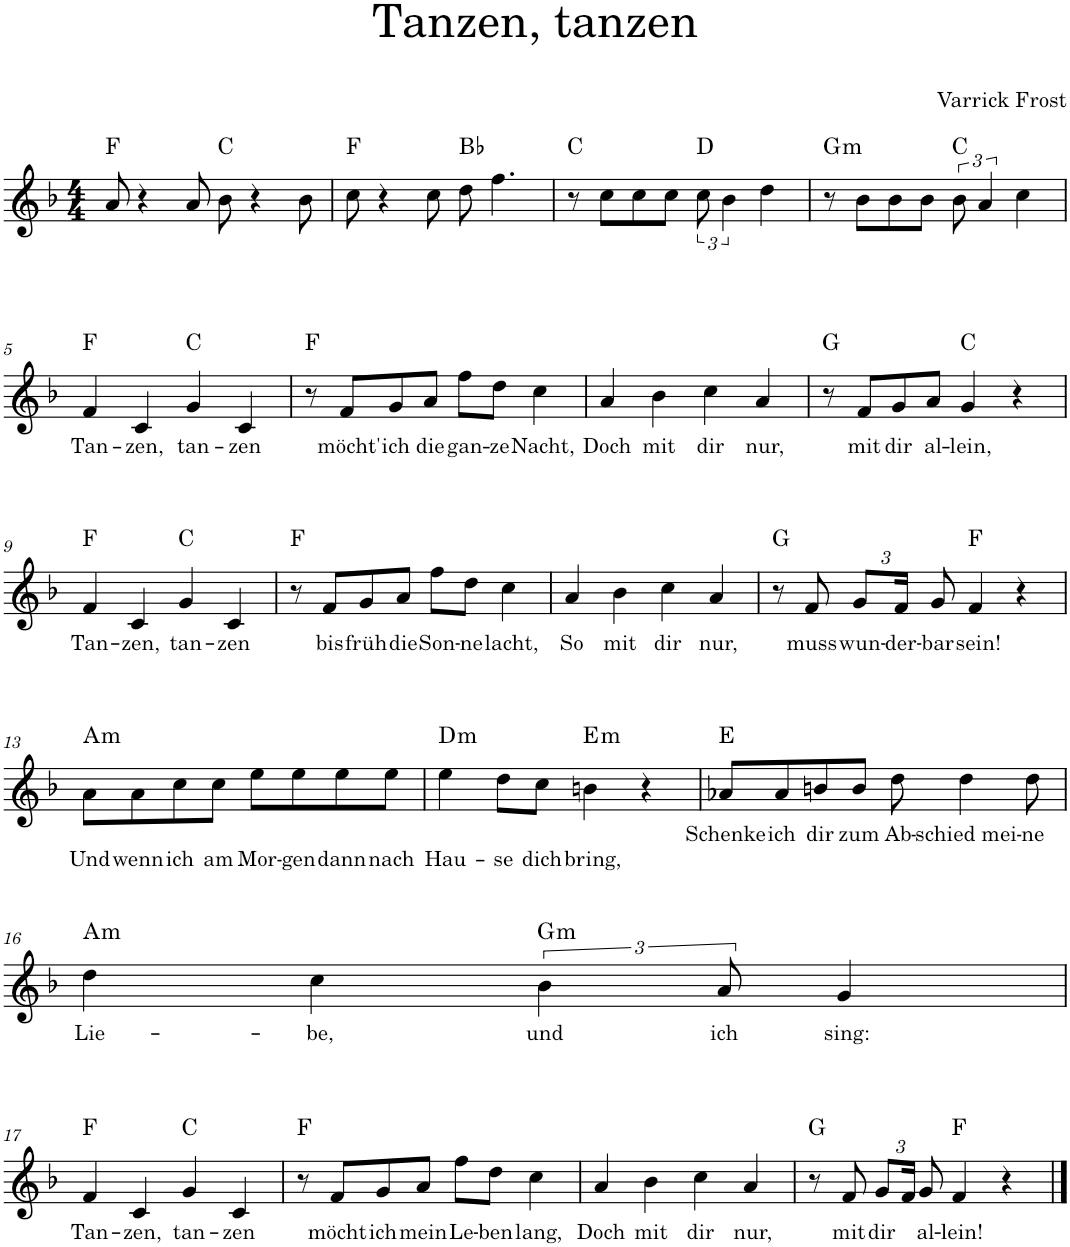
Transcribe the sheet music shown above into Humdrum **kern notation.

**kern	**text	**text	**harte
*part1	*part1	*part1	*part1
*staff1	*staff1	*staff1	*
*I"Piano	*	*	*
*I'Pno.	*	*	*
*clefG2	*	*	*
*k[b-]	*	*	*
*M4/4	*	*	*
=1	=1	=1	=1
8a/	.	.	F:maj
4r	.	.	.
8a/	.	.	.
8b-\	.	.	C:maj
4r	.	.	.
8b-\	.	.	.
=2	=2	=2	=2
8cc\	.	.	F:maj
4r	.	.	.
8cc\	.	.	.
8dd\	.	.	Bb:maj
4.ff\	.	.	.
=3	=3	=3	=3
8r	.	.	C:maj
8cc\L	.	.	.
8cc\	.	.	.
8cc\J	.	.	.
12cc\	.	.	D:maj
6b-\	.	.	.
4dd\	.	.	.
=4	=4	=4	=4
!	!	!	!LO:H:kt=m
8r	.	.	G:min
8b-\L	.	.	.
8b-\	.	.	.
8b-\J	.	.	.
12b-\	.	.	C:maj
6a/	.	.	.
4cc\	.	.	.
!!LO:LB:g=z
=5	=5	=5	=5
!	!LO:LY:b	!	!
4f/	Tan-	.	F:maj
!	!LO:LY:b	!	!
4c/	-zen,	.	.
!	!LO:LY:b	!	!
4g/	tan-	.	C:maj
!	!LO:LY:b	!	!
4c/	-zen	.	.
=6	=6	=6	=6
8r	.	.	F:maj
!	!LO:LY:b	!	!
8f/L	möcht'	.	.
!	!LO:LY:b	!	!
8g/	ich	.	.
!	!LO:LY:b	!	!
8a/J	die	.	.
!	!LO:LY:b	!	!
8ff\L	gan-	.	.
!	!LO:LY:b	!	!
8dd\J	-ze	.	.
!	!LO:LY:b	!	!
4cc\	Nacht,	.	.
=7	=7	=7	=7
!	!LO:LY:b	!	!
4a/	Doch	.	.
!	!LO:LY:b	!	!
4b-\	mit	.	.
!	!LO:LY:b	!	!
4cc\	dir	.	.
!	!LO:LY:b	!	!
4a/	nur,	.	.
=8	=8	=8	=8
8r	.	.	G:maj
!	!LO:LY:b	!	!
8f/L	mit	.	.
!	!LO:LY:b	!	!
8g/	dir	.	.
!	!LO:LY:b	!	!
8a/J	al-	.	.
!	!LO:LY:b	!	!
4g/	-lein,	.	C:maj
4r	.	.	.
!!LO:LB:g=z
=9	=9	=9	=9
!	!LO:LY:b	!	!
4f/	Tan-	.	F:maj
!	!LO:LY:b	!	!
4c/	-zen,	.	.
!	!LO:LY:b	!	!
4g/	tan-	.	C:maj
!	!LO:LY:b	!	!
4c/	-zen	.	.
=10	=10	=10	=10
8r	.	.	F:maj
!	!LO:LY:b	!	!
8f/L	bis	.	.
!	!LO:LY:b	!	!
8g/	früh	.	.
!	!LO:LY:b	!	!
8a/J	die	.	.
!	!LO:LY:b	!	!
8ff\L	Son-	.	.
!	!LO:LY:b	!	!
8dd\J	-ne	.	.
!	!LO:LY:b	!	!
4cc\	lacht,	.	.
=11	=11	=11	=11
!	!LO:LY:b	!	!
4a/	So	.	.
!	!LO:LY:b	!	!
4b-\	mit	.	.
!	!LO:LY:b	!	!
4cc\	dir	.	.
!	!LO:LY:b	!	!
4a/	nur,	.	.
=12	=12	=12	=12
8r	.	.	G:maj
!	!LO:LY:b	!	!
8f/	muss	.	.
*Xbrackettup	*	*	*
!	!LO:LY:b	!	!
12g/L	wun-	.	.
!	!LO:LY:b	!	!
24f/Jk	-der-	.	.
!	!LO:LY:b	!	!
8g/	-bar	.	.
!	!LO:LY:b	!	!
4f/	sein!	.	F:maj
4r	.	.	.
!!LO:LB:g=z
=13	=13	=13	=13
!	!	!LO:LY:b	!LO:H:kt=m
8a\L	.	Und	A:min
!	!	!LO:LY:b	!
8a\	.	wenn	.
!	!	!LO:LY:b	!
8cc\	.	ich	.
!	!	!LO:LY:b	!
8cc\J	.	am	.
!	!	!LO:LY:b	!
8ee\L	.	Mor-	.
!	!	!LO:LY:b	!
8ee\	.	-gen	.
!	!	!LO:LY:b	!
8ee\	.	dann	.
!	!	!LO:LY:b	!
8ee\J	.	nach	.
=14	=14	=14	=14
!	!	!LO:LY:b	!LO:H:kt=m
4ee\	.	Hau-	D:min
!	!	!LO:LY:b	!
8dd\L	.	-se	.
!	!	!LO:LY:b	!
8cc\J	.	dich	.
!	!	!LO:LY:b	!LO:H:kt=m
4bn\	.	bring,	E:min
4r	.	.	.
=15	=15	=15	=15
!	!LO:LY:b	!	!
8a-X/L	Schenke	.	E:maj
!	!LO:LY:b	!	!
8a-/	ich	.	.
!	!LO:LY:b	!	!
8bn/	dir	.	.
!	!LO:LY:b	!	!
8b/J	zum	.	.
!	!LO:LY:b	!	!
8dd\	Ab-	.	.
!	!LO:LY:b	!	!
4dd\	-schied mei-	.	.
!	!LO:LY:b	!	!
8dd\	-ne	.	.
!!LO:LB:g=z
=16	=16	=16	=16
!	!LO:LY:b	!	!LO:H:kt=m
4dd\	Lie-	.	A:min
!	!LO:LY:b	!	!
4cc\	-be,	.	.
*brackettup	*	*	*
!	!LO:LY:b	!	!LO:H:kt=m
6b-\	und	.	G:min
!	!LO:LY:b	!	!
12a/	ich	.	.
!	!LO:LY:b	!	!
4g/	sing:	.	.
!!LO:LB:g=z
=17	=17	=17	=17
!	!LO:LY:b	!	!
4f/	Tan-	.	F:maj
!	!LO:LY:b	!	!
4c/	-zen,	.	.
!	!LO:LY:b	!	!
4g/	tan-	.	C:maj
!	!LO:LY:b	!	!
4c/	-zen	.	.
=18	=18	=18	=18
8r	.	.	F:maj
!	!LO:LY:b	!	!
8f/L	möcht	.	.
!	!LO:LY:b	!	!
8g/	ich	.	.
!	!LO:LY:b	!	!
8a/J	mein	.	.
!	!LO:LY:b	!	!
8ff\L	Le-	.	.
!	!LO:LY:b	!	!
8dd\J	-ben	.	.
!	!LO:LY:b	!	!
4cc\	lang,	.	.
=19	=19	=19	=19
!	!LO:LY:b	!	!
4a/	Doch	.	.
!	!LO:LY:b	!	!
4b-\	mit	.	.
!	!LO:LY:b	!	!
4cc\	dir	.	.
!	!LO:LY:b	!	!
4a/	nur,	.	.
=20	=20	=20	=20
8r	.	.	G:maj
!	!LO:LY:b	!	!
8f/	mit	.	.
*Xbrackettup	*	*	*
!	!LO:LY:b	!	!
12g/L	dir	.	.
24f/Jk	.	.	.
!	!LO:LY:b	!	!
8g/	al-	.	.
!	!LO:LY:b	!	!
4f/	-lein!	.	F:maj
4r	.	.	.
==	==	==	==
*-	*-	*-	*-
